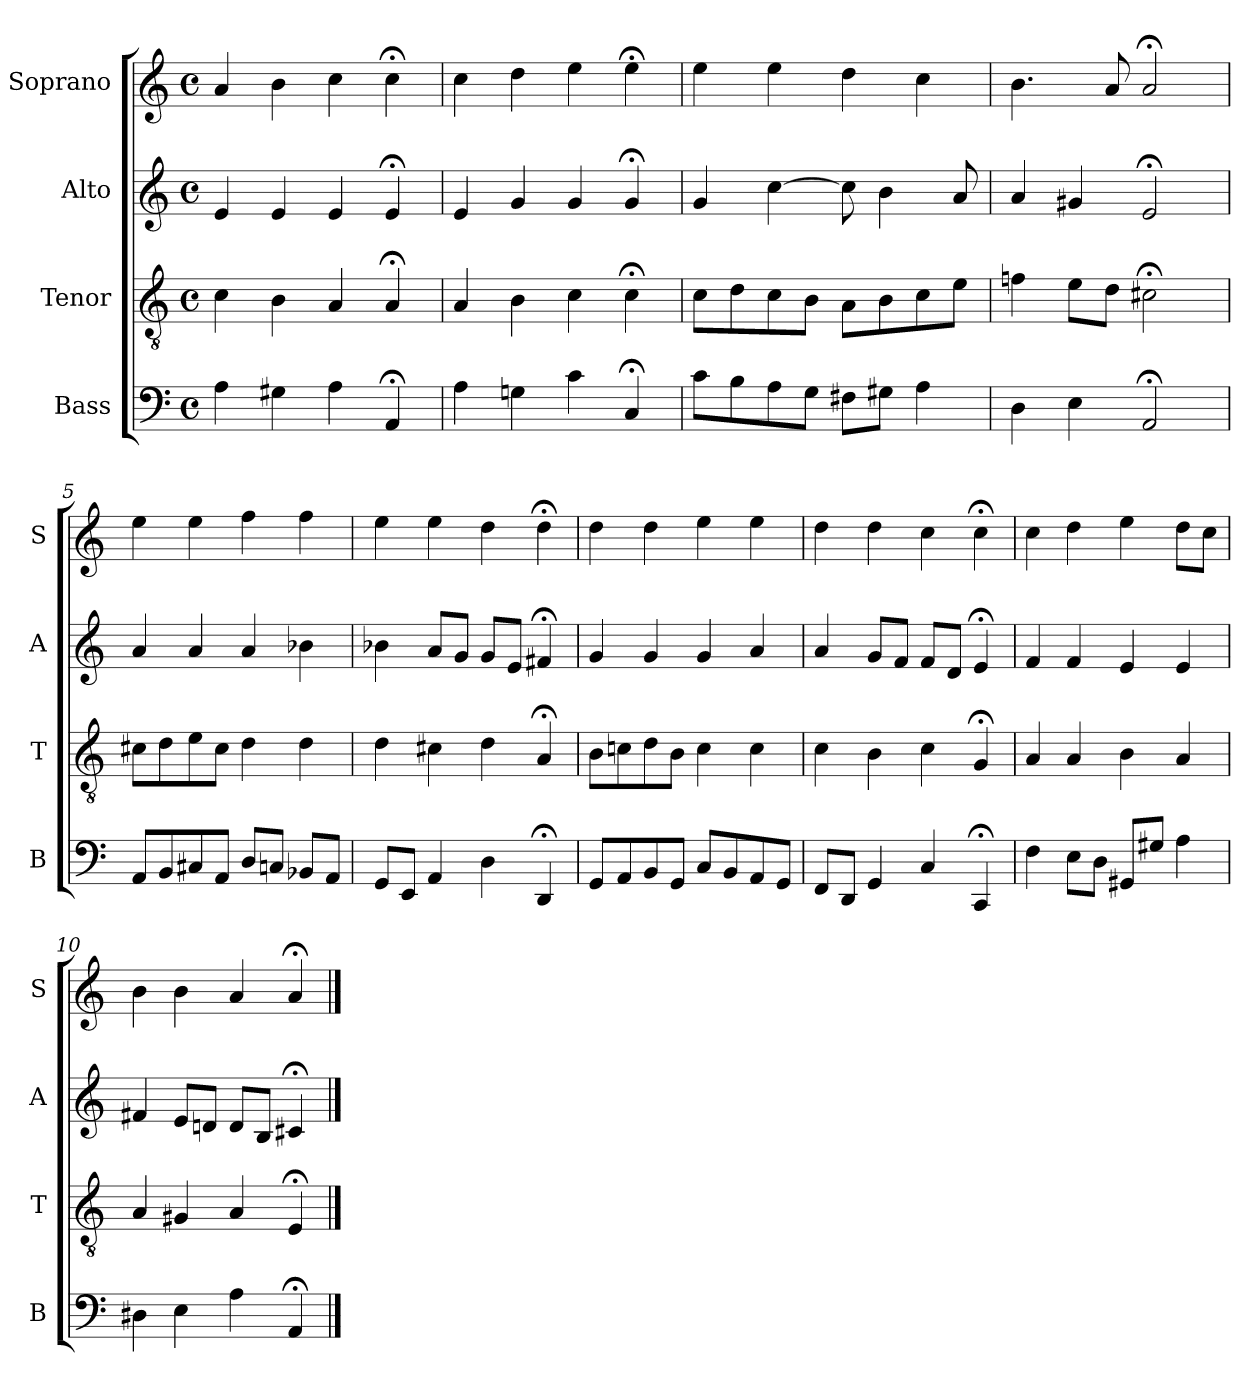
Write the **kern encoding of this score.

**kern	**kern	**kern	**kern
*part4	*part3	*part2	*part1
*staff4	*staff3	*staff2	*staff1
*I"Bass	*I"Tenor	*I"Alto	*I"Soprano
*I'B	*I'T	*I'A	*I'S
*clefF4	*clefGv2	*clefG2	*clefG2
*k[]	*k[]	*k[]	*k[]
*a:	*a:	*a:	*a:
*M4/4	*M4/4	*M4/4	*M4/4
*met(c)	*met(c)	*met(c)	*met(c)
*MM100	*MM100	*MM100	*MM100
=1	=1	=1	=1
4A	4c	4e	4a
4G#X	4B	4e	4b
4A	4A	4e	4cc
4AA;<	4A;<	4e;<i	4cc;<i
=2	=2	=2	=2
4A	4A	4ei	4cci
4Gn	4B	4gi	4ddi
4c	4c	4g	4ee
4C;<	4c;<	4g;<	4ee;<
=3	=3	=3	=3
8cL	8cL	4g	4ee
8B	8d	.	.
8A	8c	[4cc	4ee
8GJ	8BJ	.	.
8F#XL	8AL	8cc]	4dd
8G#XJ	8B	4b	.
4A	8c	.	4cc
.	8eJ	8a	.
=4	=4	=4	=4
4D	4fn	4a	4.b
4E	8eL	4g#X	.
.	8dJ	.	8ai
2AA;<	2c#X;<	2e;<i	2a;<i
=5	=5	=5	=5
8AAL	8c#XL	4ai	4eei
8BB	8d	.	.
8C#X	8e	4a	4ee
8AAJ	8c#J	.	.
8DL	4d	4a	4ff
8CnJ	.	.	.
8BB-XL	4d	4b-X	4ff
8AAJ	.	.	.
=6	=6	=6	=6
8GGL	4d	4b-X	4ee
8EEJ	.	.	.
4AA	4c#X	8aL	4ee
.	.	8gJ	.
4D	4d	8gL	4dd
.	.	8eJ	.
4DD;<	4A;<	4f#X;<	4dd;<
=7	=7	=7	=7
8GGL	8BL	4g	4dd
8AA	8cn	.	.
8BB	8d	4g	4dd
8GGJ	8BJ	.	.
8CL	4c	4g	4ee
8BB	.	.	.
8AA	4c	4a	4ee
8GGJ	.	.	.
=8	=8	=8	=8
8FFL	4c	4a	4dd
8DDJ	.	.	.
4GG	4B	8gL	4dd
.	.	8fJ	.
4C	4c	8fL	4cc
.	.	8dJ	.
4CC;<	4G;<	4e;<	4cc;<
=9	=9	=9	=9
4F	4A	4f	4cc
8EL	4A	4f	4dd
8DJ	.	.	.
8GG#XL	4B	4e	4ee
8G#XJ	.	.	.
4A	4A	4e	8ddL
.	.	.	8ccJ
=10	=10	=10	=10
4D#X	4A	4f#X	4b
4E	4G#X	8eL	4b
.	.	8dnJ	.
4A	4A	8dL	4a
.	.	8BJ	.
4AA;<	4E;<	4c#X;<	4a;<
==	==	==	==
*-	*-	*-	*-
